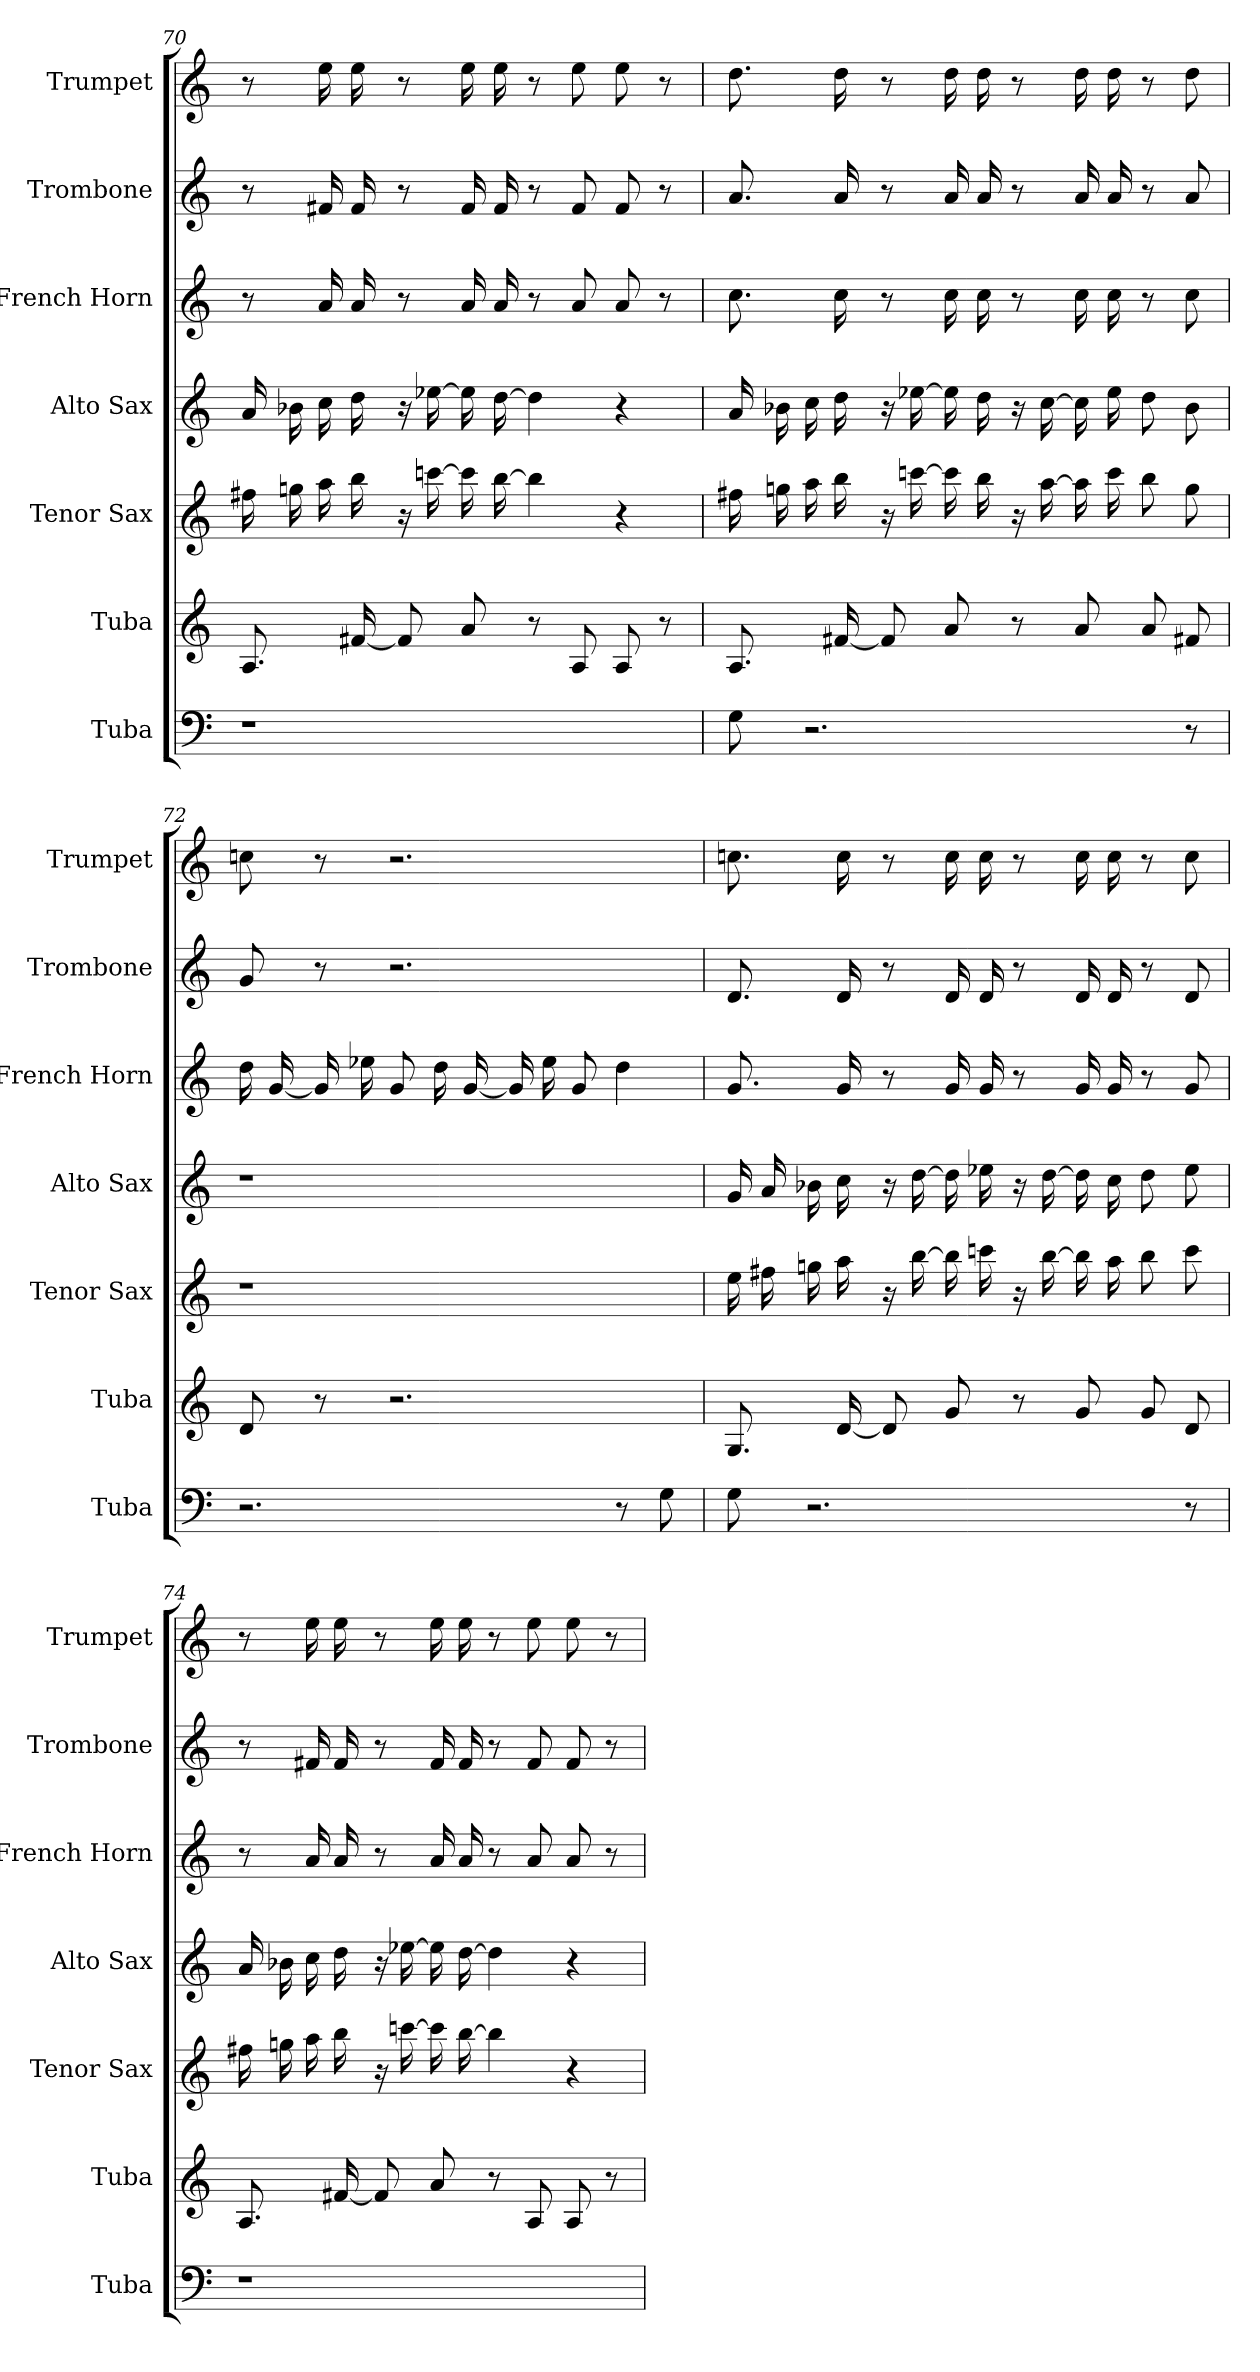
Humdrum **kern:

**kern	**kern	**kern	**kern	**kern	**kern	**kern
*part7	*part6	*part5	*part4	*part3	*part2	*part1
*staff7	*staff6	*staff5	*staff4	*staff3	*staff2	*staff1
*I"Tuba	*I"Tuba	*I"Tenor Sax	*I"Alto Sax	*I"French Horn	*I"Trombone	*I"Trumpet
*I'Tuba	*I'Tuba	*I'Tenor Sax	*I'Alto Sax	*I'French Horn	*I'Trombone	*I'Trumpet
*clefF4	*clefG2	*clefG2	*clefG2	*clefG2	*clefG2	*clefG2
*ITrd8c14	*ITrd15c26	*ITrd5c9	*ITrd8c14	*ITrd8c14	*ITrd8c14	*ITrd1c2
=70	=70	=70	=70	=70	=70	=70
1r	8.AAA	16an	16A	8r	8r	8r
.	.	16b-	16B-	.	.	.
.	.	16cc	16c	16A	16F#X	16dd
.	[16FF#X	16dd	16d	16A	16F#	16dd
.	8FF#]	16r	16r	8r	8r	8r
.	.	[16ee-	[16e-	.	.	.
.	8AA	16ee-]	16e-]	16A	16F#	16dd
.	.	[16dd	[16d	16A	16F#	16dd
.	8r	4dd]	4d]	8r	8r	8r
.	8AAA	.	.	8A	8F#	8dd
.	8AAA	4r	4r	8A	8F#	8dd
.	8r	.	.	8r	8r	8r
=71	=71	=71	=71	=71	=71	=71
8GG	8.AAA	16an	16A	8.c	8.A	8.cc
.	.	16b-	16B-	.	.	.
2.r	.	16cc	16c	.	.	.
.	[16FF#X	16dd	16d	16c	16A	16cc
.	8FF#]	16r	16r	8r	8r	8r
.	.	[16ee-	[16e-	.	.	.
.	8AA	16ee-]	16e-]	16c	16A	16cc
.	.	16dd	16d	16c	16A	16cc
.	8r	16r	16r	8r	8r	8r
.	.	[16cc	[16c	.	.	.
.	8AA	16cc]	16c]	16c	16A	16cc
.	.	16ee-	16e-	16c	16A	16cc
.	8AA	8dd	8d	8r	8r	8r
8r	8FF#X	8b-	8B-	8c	8A	8cc
=72	=72	=72	=72	=72	=72	=72
2.r	8DD	1r	1r	16d	8G	8b-
.	.	.	.	[16G	.	.
.	8r	.	.	16G]	8r	8r
.	.	.	.	16e-	.	.
.	2.r	.	.	8G	2.r	2.r
.	.	.	.	16d	.	.
.	.	.	.	[16G	.	.
.	.	.	.	16G]	.	.
.	.	.	.	16e-	.	.
.	.	.	.	8G	.	.
8r	.	.	.	4d	.	.
8GG	.	.	.	.	.	.
=73	=73	=73	=73	=73	=73	=73
8GG	8.GGG	16g	16G	8.G	8.D	8.b-
.	.	16an	16A	.	.	.
2.r	.	16b-	16B-	.	.	.
.	[16DD	16cc	16c	16G	16D	16b-
.	8DD]	16r	16r	8r	8r	8r
.	.	[16dd	[16d	.	.	.
.	8GG	16dd]	16d]	16G	16D	16b-
.	.	16ee-	16e-	16G	16D	16b-
.	8r	16r	16r	8r	8r	8r
.	.	[16dd	[16d	.	.	.
.	8GG	16dd]	16d]	16G	16D	16b-
.	.	16cc	16c	16G	16D	16b-
.	8GG	8dd	8d	8r	8r	8r
8r	8DD	8ee-	8e-	8G	8D	8b-
=74	=74	=74	=74	=74	=74	=74
1r	8.AAA	16an	16A	8r	8r	8r
.	.	16b-	16B-	.	.	.
.	.	16cc	16c	16A	16F#X	16dd
.	[16FF#X	16dd	16d	16A	16F#	16dd
.	8FF#]	16r	16r	8r	8r	8r
.	.	[16ee-	[16e-	.	.	.
.	8AA	16ee-]	16e-]	16A	16F#	16dd
.	.	[16dd	[16d	16A	16F#	16dd
.	8r	4dd]	4d]	8r	8r	8r
.	8AAA	.	.	8A	8F#	8dd
.	8AAA	4r	4r	8A	8F#	8dd
.	8r	.	.	8r	8r	8r
=	=	=	=	=	=	=
*-	*-	*-	*-	*-	*-	*-
